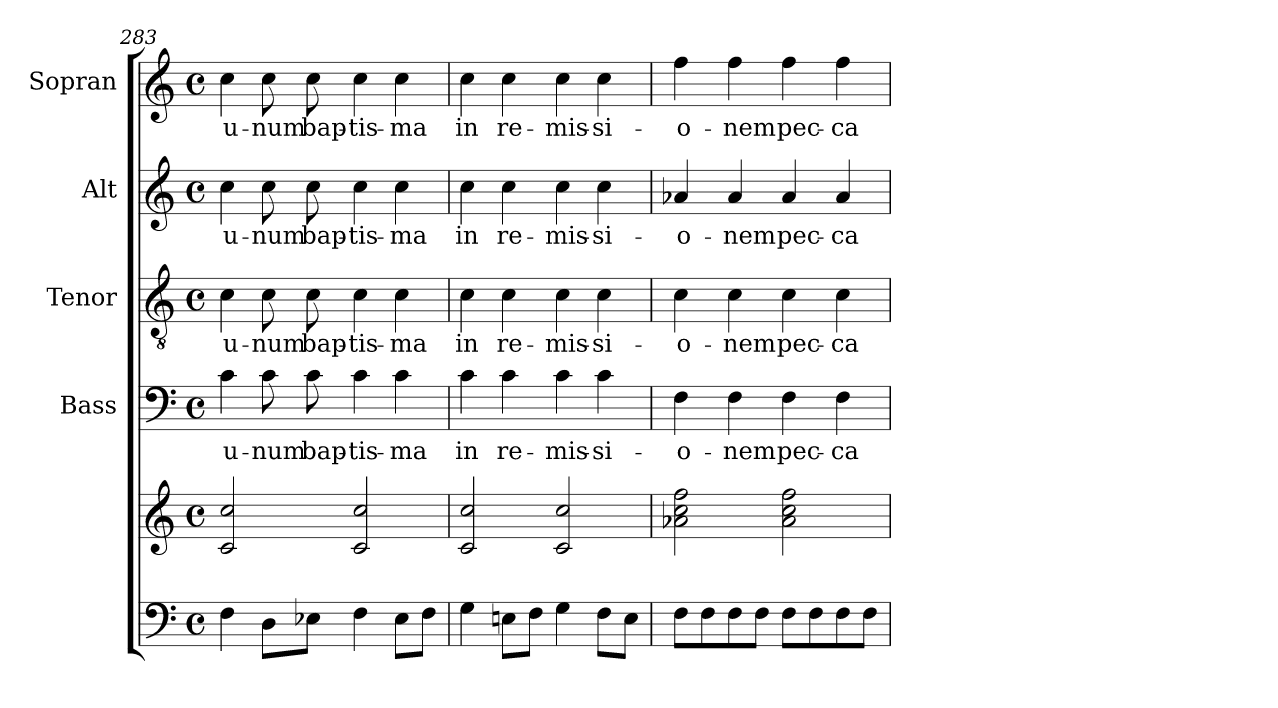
**kern	**kern	**kern	**text	**kern	**text	**kern	**text	**kern	**text
*part5	*part5	*part4	*part4	*part3	*part3	*part2	*part2	*part1	*part1
*staff6	*staff5	*staff4	*staff4	*staff3	*staff3	*staff2	*staff2	*staff1	*staff1
*	*	*I"Bass	*	*I"Tenor	*	*I"Alt	*	*I"Sopran	*
*	*	*I'B.	*	*I'T.	*	*I'A.	*	*I'S.	*
*clefF4	*clefG2	*clefF4	*	*clefGv2	*	*clefG2	*	*clefG2	*
*k[]	*k[]	*k[]	*	*k[]	*	*k[]	*	*k[]	*
*C:	*C:	*C:	*	*C:	*	*C:	*	*C:	*
*M4/4	*M4/4	*M4/4	*	*M4/4	*	*M4/4	*	*M4/4	*
*met(c)	*met(c)	*met(c)	*	*met(c)	*	*met(c)	*	*met(c)	*
=283	=283	=283	=283	=283	=283	=283	=283	=283	=283
!	!	!	!LO:LY:b	!	!LO:LY:b	!	!LO:LY:b	!	!LO:LY:b
4F\	2c/ 2cc/	4c\	u-	4c\	u-	4cc\	u-	4cc\	u-
!	!	!	!LO:LY:b	!	!LO:LY:b	!	!LO:LY:b	!	!LO:LY:b
8D\L	.	8c\	-num	8c\	-num	8cc\	-num	8cc\	-num
!	!	!	!LO:LY:b	!	!LO:LY:b	!	!LO:LY:b	!	!LO:LY:b
8E-X\J	.	8c\	bap-	8c\	bap-	8cc\	bap-	8cc\	bap-
!	!	!	!LO:LY:b	!	!LO:LY:b	!	!LO:LY:b	!	!LO:LY:b
4F\	2c/ 2cc/	4c\	-tis-	4c\	-tis-	4cc\	-tis-	4cc\	-tis-
!	!	!	!LO:LY:b	!	!LO:LY:b	!	!LO:LY:b	!	!LO:LY:b
8E-\L	.	4c\	-ma	4c\	-ma	4cc\	-ma	4cc\	-ma
8F\J	.	.	.	.	.	.	.	.	.
!!LO:LB:g=z
=284	=284	=284	=284	=284	=284	=284	=284	=284	=284
!	!	!	!LO:LY:b	!	!LO:LY:b	!	!LO:LY:b	!	!LO:LY:b
4G\	2c/ 2cc/	4c\	in	4c\	in	4cc\	in	4cc\	in
!	!	!	!LO:LY:b	!	!LO:LY:b	!	!LO:LY:b	!	!LO:LY:b
8En\L	.	4c\	re-	4c\	re-	4cc\	re-	4cc\	re-
8F\J	.	.	.	.	.	.	.	.	.
!	!	!	!LO:LY:b	!	!LO:LY:b	!	!LO:LY:b	!	!LO:LY:b
4G\	2c/ 2cc/	4c\	-mis-	4c\	-mis-	4cc\	-mis-	4cc\	-mis-
!	!	!	!LO:LY:b	!	!LO:LY:b	!	!LO:LY:b	!	!LO:LY:b
8F\L	.	4c\	-si-	4c\	-si-	4cc\	-si-	4cc\	-si-
8E\J	.	.	.	.	.	.	.	.	.
=285	=285	=285	=285	=285	=285	=285	=285	=285	=285
!	!	!	!LO:LY:b	!	!LO:LY:b	!	!LO:LY:b	!	!LO:LY:b
8F\L	2a-X\ 2cc\ 2ff\	4F\	-o-	4c\	-o-	4a-X/	-o-	4ff\	-o-
8F\	.	.	.	.	.	.	.	.	.
!	!	!	!LO:LY:b	!	!LO:LY:b	!	!LO:LY:b	!	!LO:LY:b
8F\	.	4F\	-nem	4c\	-nem	4a-/	-nem	4ff\	-nem
8F\J	.	.	.	.	.	.	.	.	.
!	!	!	!LO:LY:b	!	!LO:LY:b	!	!LO:LY:b	!	!LO:LY:b
8F\L	2a-\ 2cc\ 2ff\	4F\	pec-	4c\	pec-	4a-/	pec-	4ff\	pec-
8F\	.	.	.	.	.	.	.	.	.
!	!	!	!LO:LY:b	!	!LO:LY:b	!	!LO:LY:b	!	!LO:LY:b
8F\	.	4F\	-ca-	4c\	-ca-	4a-/	-ca-	4ff\	-ca-
8F\J	.	.	.	.	.	.	.	.	.
=	=	=	=	=	=	=	=	=	=
*-	*-	*-	*-	*-	*-	*-	*-	*-	*-
